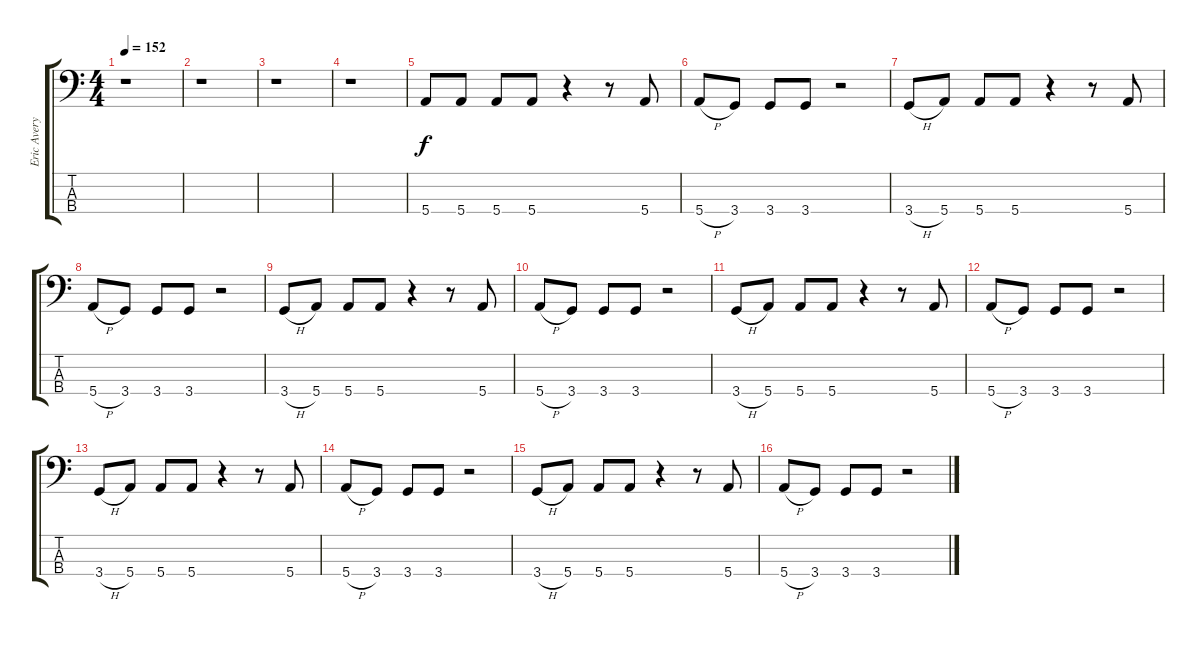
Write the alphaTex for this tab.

\track ("Eric Avery (Bass)" "Eric Avery") {instrument electricbassfinger}
\staff {score tabs}
\tuning (G2 D2 A1 E1) {hide}
\ts (4 4)
\tempo 152
\clef f4
\ks c
r.1{dy f instrument electricbassfinger} |
r.1 |
r.1 |
r.1 |
5.4.8 5.4.8 5.4.8 5.4.8 r.4 r.8 5.4.8 |
5.4{h}.8 3.4.8 3.4.8 3.4.8 r.2 |
3.4{h}.8 5.4.8 5.4.8 5.4.8 r.4 r.8 5.4.8 |
5.4{h}.8 3.4.8 3.4.8 3.4.8 r.2 |
3.4{h}.8 5.4.8 5.4.8 5.4.8 r.4 r.8 5.4.8 |
5.4{h}.8 3.4.8 3.4.8 3.4.8 r.2 |
3.4{h}.8 5.4.8 5.4.8 5.4.8 r.4 r.8 5.4.8 |
5.4{h}.8 3.4.8 3.4.8 3.4.8 r.2 |
3.4{h}.8 5.4.8 5.4.8 5.4.8 r.4 r.8 5.4.8 |
5.4{h}.8 3.4.8 3.4.8 3.4.8 r.2 |
3.4{h}.8 5.4.8 5.4.8 5.4.8 r.4 r.8 5.4.8 |
5.4{h}.8 3.4.8 3.4.8 3.4.8 r.2
